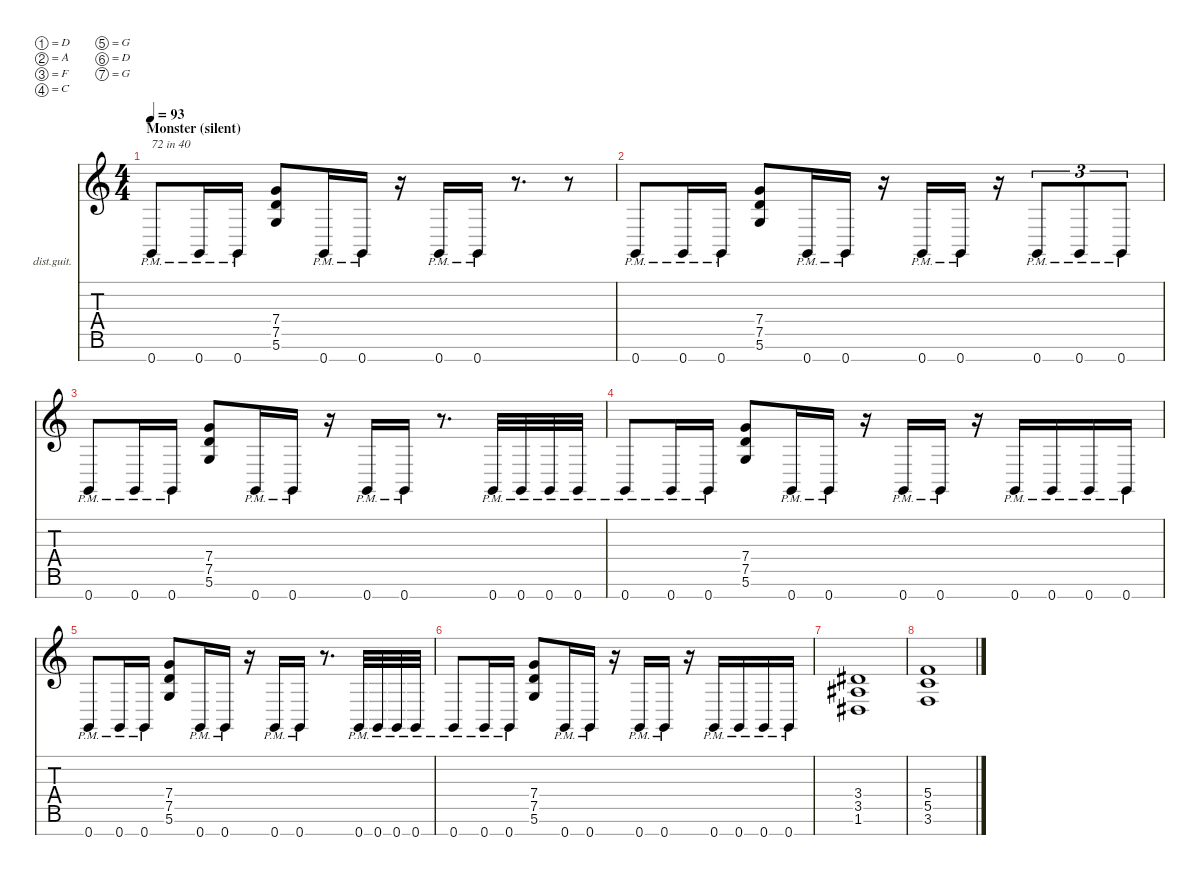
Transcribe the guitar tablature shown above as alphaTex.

\defaultSystemsLayout 2
\hideDynamics
\bracketExtendMode nobrackets
\firstSystemTrackNameOrientation horizontal
\otherSystemsTrackNameOrientation horizontal
\track ("Rhytm" "dist.guit.") {defaultSystemsLayout 2 solo instrument distortionguitar}
\staff {score tabs}
\tuning (D4 A3 F3 C3 G2 D2 G1)
\ts (4 4)
\section ("" "Monster (silent)")
\tempo 93
\clef g2
\ks c
0.7{pm}.8{txt "72 in 40" dy mf beam Up} 0.7{pm}.16{beam Up} 0.7{pm}.16{beam Up} (5.6 7.5 7.4).8{beam Up} 0.7{pm}.16{beam Up} 0.7{pm}.16{beam Up} r.16{beam Up} 0.7{pm}.16{beam Up} 0.7{pm}.16{beam Up} r.8{d beam Up} r.8{beam Up} |
0.7{pm}.8{beam Up} 0.7{pm}.16{beam Up} 0.7{pm}.16{beam Up} (5.6 7.5 7.4).8{beam Up} 0.7{pm}.16{beam Up} 0.7{pm}.16{beam Up} r.16{beam Up} 0.7{pm}.16{beam Up} 0.7{pm}.16{beam Up} r.16{beam Up} 0.7{pm}.8{tu (3 2) beam Up} 0.7{pm}.8{tu (3 2) beam Up} 0.7{pm}.8{tu (3 2) beam Up} |
0.7{pm}.8{beam Up} 0.7{pm}.16{beam Up} 0.7{pm}.16{beam Up} (5.6 7.5 7.4).8{beam Up} 0.7{pm}.16{beam Up} 0.7{pm}.16{beam Up} r.16{beam Up} 0.7{pm}.16{beam Up} 0.7{pm}.16{beam Up} r.8{d beam Up} 0.7{pm}.32{beam Up} 0.7{pm}.32{beam Up} 0.7{pm}.32{beam Up} 0.7{pm}.32{beam Up} |
0.7{pm}.8{beam Up} 0.7{pm}.16{beam Up} 0.7{pm}.16{beam Up} (5.6 7.5 7.4).8{beam Up} 0.7{pm}.16{beam Up} 0.7{pm}.16{beam Up} r.16{beam Up} 0.7{pm}.16{beam Up} 0.7{pm}.16{beam Up} r.16{beam Up} 0.7{pm}.16{beam Up} 0.7{pm}.16{beam Up} 0.7{pm}.16{beam Up} 0.7{pm}.16{beam Up} |
0.7{pm}.8{beam Up} 0.7{pm}.16{beam Up} 0.7{pm}.16{beam Up} (5.6 7.5 7.4).8{beam Up} 0.7{pm}.16{beam Up} 0.7{pm}.16{beam Up} r.16{beam Up} 0.7{pm}.16{beam Up} 0.7{pm}.16{beam Up} r.8{d beam Up} 0.7{pm}.32{beam Up} 0.7{pm}.32{beam Up} 0.7{pm}.32{beam Up} 0.7{pm}.32{beam Up} |
0.7{pm}.8{beam Up} 0.7{pm}.16{beam Up} 0.7{pm}.16{beam Up} (5.6 7.5 7.4).8{beam Up} 0.7{pm}.16{beam Up} 0.7{pm}.16{beam Up} r.16{beam Up} 0.7{pm}.16{beam Up} 0.7{pm}.16{beam Up} r.16{beam Up} 0.7{pm}.16{beam Up} 0.7{pm}.16{beam Up} 0.7{pm}.16{beam Up} 0.7{pm}.16{beam Up} |
(1.6{acc #} 3.5{acc #} 3.4{acc #}).1{beam Up} |
(3.6 5.5 5.4).1{beam Up}
